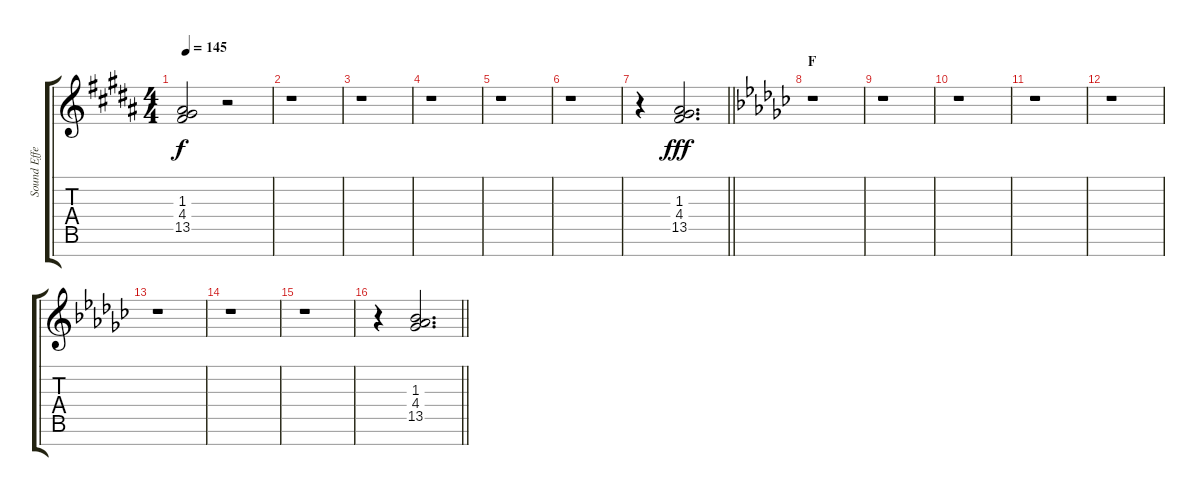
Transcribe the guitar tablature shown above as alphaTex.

\track ("Sound Effect II" "Sound Effe") {instrument seashore}
\staff {score tabs}
\tuning (E5 B4 G4 D4 A3 E3 B2) {hide}
\ts (4 4)
\tempo 145
\clef g2
\ks b
(1.3{t} 4.4{t} 13.5{t}).2{dy f} r.2 |
r.1 |
r.1 |
r.1 |
r.1 |
r.1 |
\barLineRight lightlight
r.4 (1.3 4.4 13.5).2{d dy fff} |
\section ("" "F")
\ks gb
r.1 |
r.1 |
r.1 |
r.1 |
r.1 |
r.1 |
r.1 |
r.1 |
\barLineRight lightlight
r.4 (1.3 4.4 13.5).2{d}
